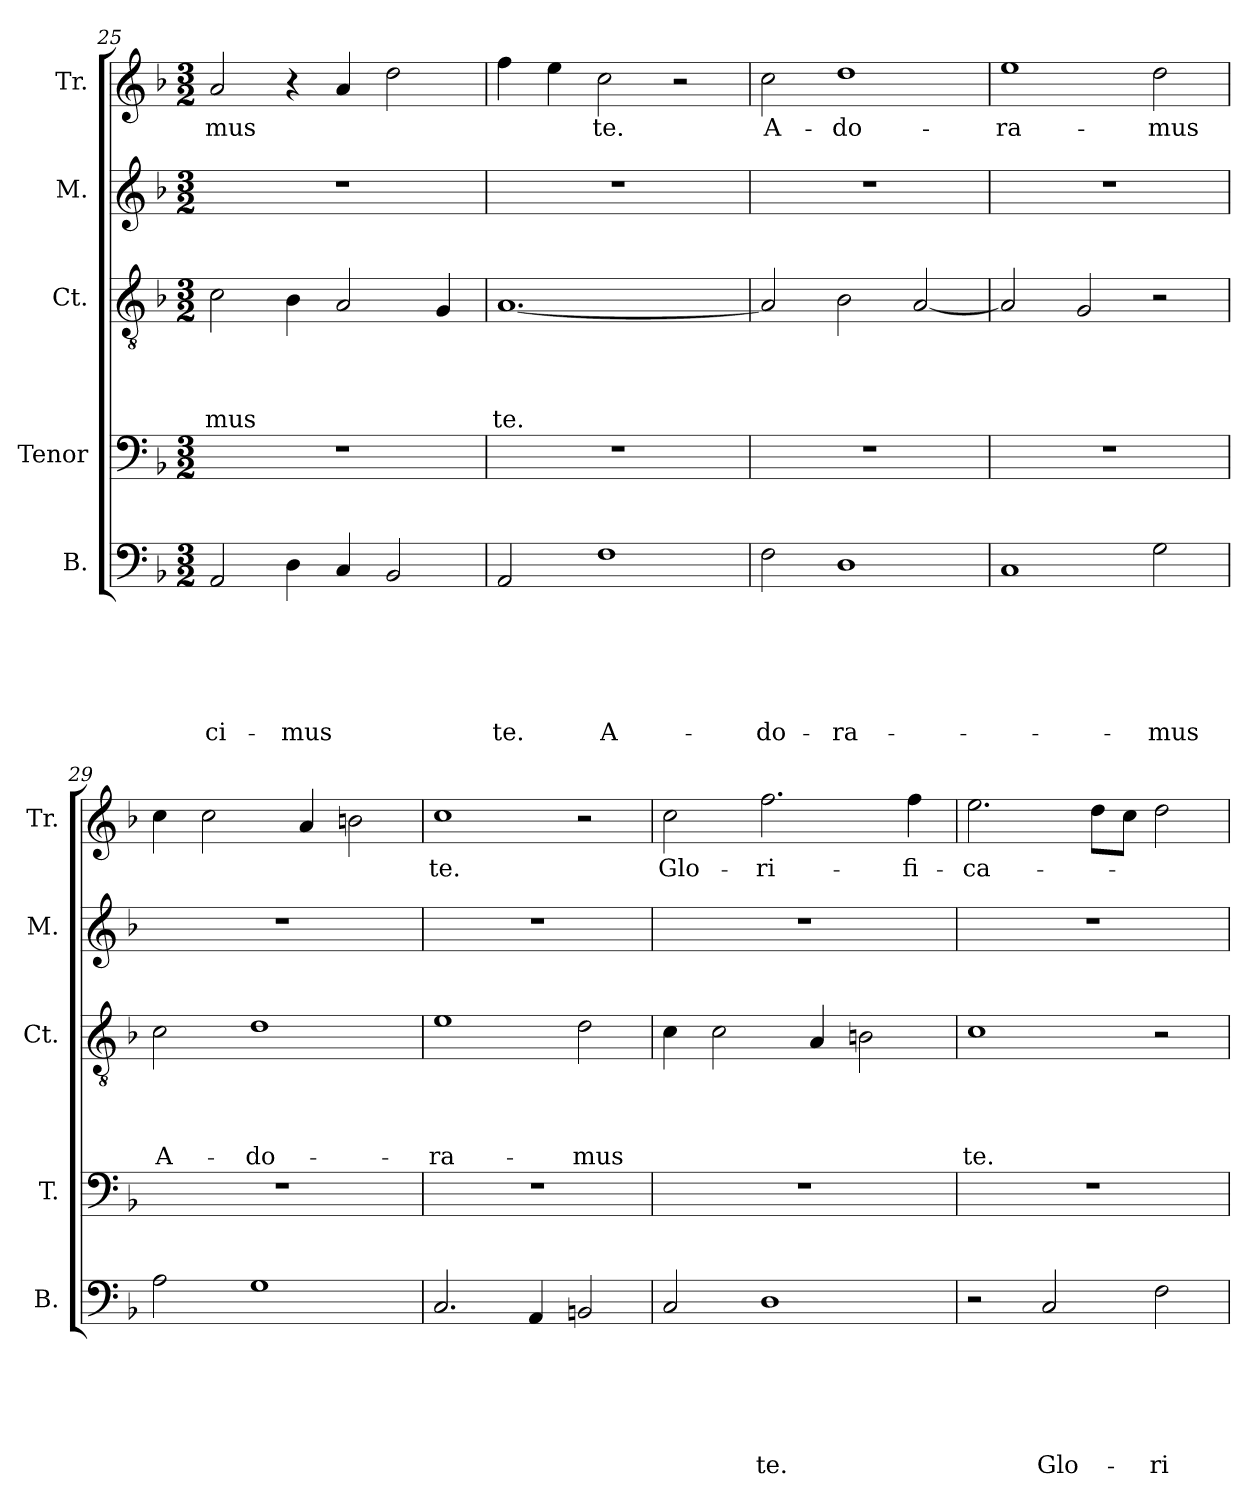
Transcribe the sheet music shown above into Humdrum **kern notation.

**kern	**text	**text	**text	**text	**text	**text	**kern	**kern	**text	**text	**text	**text	**kern	**kern	**text
*part5	*part5	*part5	*part5	*part5	*part5	*part5	*part4	*part3	*part3	*part3	*part3	*part3	*part2	*part1	*part1
*staff5	*staff5	*staff5	*staff5	*staff5	*staff5	*staff5	*staff4	*staff3	*staff3	*staff3	*staff3	*staff3	*staff2	*staff1	*staff1
*I"B.	*	*	*	*	*	*	*I"Tenor	*I"Ct.	*	*	*	*	*I"M.	*I"Tr.	*
*I'B.	*	*	*	*	*	*	*I'T.	*I'Ct.	*	*	*	*	*I'M.	*I'Tr.	*
*clefF4	*	*	*	*	*	*	*clefF4	*clefGv2	*	*	*	*	*clefG2	*clefG2	*
*k[b-]	*	*	*	*	*	*	*k[b-]	*k[b-]	*	*	*	*	*k[b-]	*k[b-]	*
*F:	*	*	*	*	*	*	*F:	*F:	*	*	*	*	*F:	*F:	*
*M3/2	*	*	*	*	*	*	*M3/2	*M3/2	*	*	*	*	*M3/2	*M3/2	*
=25	=25	=25	=25	=25	=25	=25	=25	=25	=25	=25	=25	=25	=25	=25	=25
!	!	!	!	!	!	!LO:LY:b	!LO:N:vis=1	!	!	!	!	!LO:LY:b	!LO:N:vis=1	!	!LO:LY:b
2AA/	.	.	.	.	.	-ci-	1.r	2c\	.	.	.	-mus	1.r	2a/	-mus
!	!	!	!	!	!	!LO:LY:b	!	!	!	!	!	!	!	!	!
4D\	.	.	.	.	.	-mus	.	4B-\	.	.	.	.	.	4r	.
4C/	.	.	.	.	.	.	.	2A/	.	.	.	.	.	4a/	.
2BB-/	.	.	.	.	.	.	.	.	.	.	.	.	.	2dd\	.
.	.	.	.	.	.	.	.	4G/	.	.	.	.	.	.	.
=26	=26	=26	=26	=26	=26	=26	=26	=26	=26	=26	=26	=26	=26	=26	=26
!	!	!	!	!	!	!LO:LY:b	!LO:N:vis=1	!	!	!	!	!LO:LY:b	!LO:N:vis=1	!	!
2AA/	.	.	.	.	.	te.	1.r	[<1.A	.	.	.	te.	1.r	4ff\	.
.	.	.	.	.	.	.	.	.	.	.	.	.	.	4ee\	.
!	!	!	!	!	!	!LO:LY:b	!	!	!	!	!	!	!	!	!LO:LY:b
1F	.	.	.	.	.	A-	.	.	.	.	.	.	.	2cc\	te.
.	.	.	.	.	.	.	.	.	.	.	.	.	.	2r	.
!!LO:LB:g=z
=27	=27	=27	=27	=27	=27	=27	=27	=27	=27	=27	=27	=27	=27	=27	=27
!	!	!	!	!	!	!LO:LY:b	!	!	!	!	!	!	!	!	!LO:LY:b
2F\	.	.	.	.	.	-do-	1.r	2A/]	.	.	.	.	1.r	2cc\	A-
!	!	!	!	!	!	!LO:LY:b	!	!	!	!	!	!	!	!	!LO:LY:b
1D	.	.	.	.	.	-ra-	.	2B-\	.	.	.	.	.	1dd	-do-
.	.	.	.	.	.	.	.	[<2A/	.	.	.	.	.	.	.
=28	=28	=28	=28	=28	=28	=28	=28	=28	=28	=28	=28	=28	=28	=28	=28
!	!	!	!	!	!	!	!	!	!	!	!	!	!	!	!LO:LY:b
1C	.	.	.	.	.	.	1.r	2A/]	.	.	.	.	1.r	1ee	-ra-
.	.	.	.	.	.	.	.	2G/	.	.	.	.	.	.	.
!	!	!	!	!	!	!LO:LY:b	!	!	!	!	!	!	!	!	!LO:LY:b
2G\	.	.	.	.	.	-mus	.	2r	.	.	.	.	.	2dd\	-mus
=29	=29	=29	=29	=29	=29	=29	=29	=29	=29	=29	=29	=29	=29	=29	=29
!	!	!	!	!	!	!	!	!	!	!	!	!LO:LY:b	!	!	!
2A\	.	.	.	.	.	.	1.r	2c\	.	.	.	A-	1.r	4cc\	.
.	.	.	.	.	.	.	.	.	.	.	.	.	.	2cc\	.
!	!	!	!	!	!	!	!	!	!	!	!	!LO:LY:b	!	!	!
1G	.	.	.	.	.	.	.	1d	.	.	.	-do-	.	.	.
.	.	.	.	.	.	.	.	.	.	.	.	.	.	4a>/	.
.	.	.	.	.	.	.	.	.	.	.	.	.	.	2bn\	.
=30	=30	=30	=30	=30	=30	=30	=30	=30	=30	=30	=30	=30	=30	=30	=30
!	!	!	!	!	!	!	!	!	!	!	!	!LO:LY:b	!	!	!LO:LY:b
2.C/	.	.	.	.	.	.	1.r	1e	.	.	.	-ra-	1.r	1cc	te.
4AA>/	.	.	.	.	.	.	.	.	.	.	.	.	.	.	.
!	!	!	!	!	!	!	!	!	!	!	!	!LO:LY:b	!	!	!
2BB/	.	.	.	.	.	.	.	2d\	.	.	.	-mus	.	2r	.
=31	=31	=31	=31	=31	=31	=31	=31	=31	=31	=31	=31	=31	=31	=31	=31
!	!	!	!	!	!	!	!	!	!	!	!	!	!	!	!LO:LY:b
2C/	.	.	.	.	.	.	1.r	4c\	.	.	.	.	1.r	2cc\	Glo-
.	.	.	.	.	.	.	.	2c\	.	.	.	.	.	.	.
!	!	!	!	!	!	!LO:LY:b	!	!	!	!	!	!	!	!	!LO:LY:b
1D	.	.	.	.	.	te.	.	.	.	.	.	.	.	2.ff\	-ri-
.	.	.	.	.	.	.	.	4A>/	.	.	.	.	.	.	.
.	.	.	.	.	.	.	.	2B\	.	.	.	.	.	.	.
!	!	!	!	!	!	!	!	!	!	!	!	!	!	!	!LO:LY:b
.	.	.	.	.	.	.	.	.	.	.	.	.	.	4ff\	-fi-
=32	=32	=32	=32	=32	=32	=32	=32	=32	=32	=32	=32	=32	=32	=32	=32
!	!	!	!	!	!	!	!	!	!	!	!	!LO:LY:b	!	!	!LO:LY:b
2r	.	.	.	.	.	.	1.r	1c	.	.	.	te.	1.r	2.ee\	-ca-
!	!	!	!	!	!	!LO:LY:b	!	!	!	!	!	!	!	!	!
2C/	.	.	.	.	.	Glo-	.	.	.	.	.	.	.	.	.
.	.	.	.	.	.	.	.	.	.	.	.	.	.	8dd\L	.
.	.	.	.	.	.	.	.	.	.	.	.	.	.	8cc\J	.
!	!	!	!	!	!	!LO:LY:b	!	!	!	!	!	!	!	!	!
2F\	.	.	.	.	.	-ri-	.	2r	.	.	.	.	.	2dd\	.
=	=	=	=	=	=	=	=	=	=	=	=	=	=	=	=
*-	*-	*-	*-	*-	*-	*-	*-	*-	*-	*-	*-	*-	*-	*-	*-
